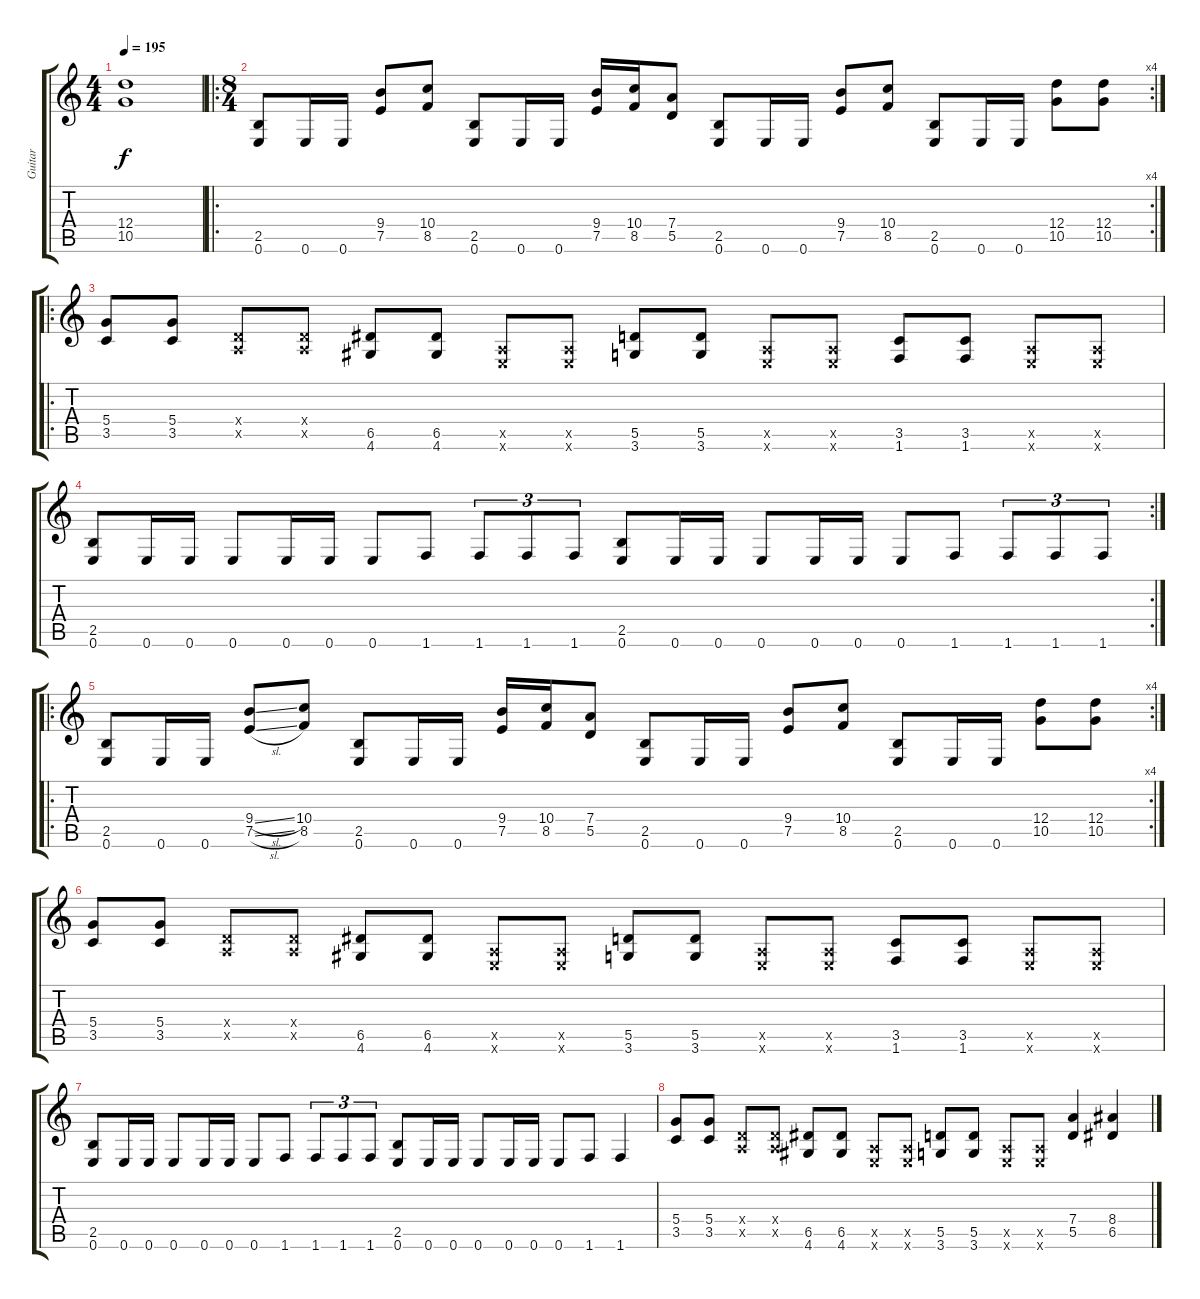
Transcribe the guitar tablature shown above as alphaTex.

\track ("Guitar" "Guitar") {instrument distortionguitar}
\staff {score tabs}
\tuning (E4 B3 G3 D3 A2 E2) {hide}
\ts (4 4)
\tempo 195
\clef g2
\ks c
(12.4{t} 10.5{t}).1{dy f} |
\ro
\rc 4
\ts (8 4)
(2.5 0.6).8{instrument distortionguitar} 0.6.16 0.6.16 (9.4 7.5).8 (10.4 8.5).8 (2.5 0.6).8 0.6.16 0.6.16 (9.4 7.5).16 (10.4 8.5).16 (7.4 5.5).8 (2.5 0.6).8 0.6.16 0.6.16 (9.4 7.5).8 (10.4 8.5).8 (2.5 0.6).8 0.6.16 0.6.16 (12.4 10.5).8 (12.4 10.5).8 |
\ro
(5.4 3.5).8 (5.4 3.5).8 (0.4{x} 0.5{x}).8 (0.4{x} 0.5{x}).8 (6.5 4.6).8 (6.5 4.6).8 (0.5{x} 0.6{x}).8 (0.5{x} 0.6{x}).8 (5.5 3.6).8 (5.5 3.6).8 (0.5{x} 0.6{x}).8 (0.5{x} 0.6{x}).8 (3.5 1.6).8 (3.5 1.6).8 (0.5{x} 0.6{x}).8 (0.5{x} 0.6{x}).8 |
\rc 2
(2.5 0.6).8 0.6.16 0.6.16 0.6.8 0.6.16 0.6.16 0.6.8 1.6.8 1.6.8{tu (3 2)} 1.6.8{tu (3 2)} 1.6.8{tu (3 2)} (2.5 0.6).8 0.6.16 0.6.16 0.6.8 0.6.16 0.6.16 0.6.8 1.6.8 1.6.8{tu (3 2)} 1.6.8{tu (3 2)} 1.6.8{tu (3 2)} |
\ro
\rc 4
(2.5 0.6).8{instrument distortionguitar} 0.6.16 0.6.16 (9.4{sl} 7.5{sl}).8 (10.4 8.5).8 (2.5 0.6).8 0.6.16 0.6.16 (9.4 7.5).16 (10.4 8.5).16 (7.4 5.5).8 (2.5 0.6).8 0.6.16 0.6.16 (9.4 7.5).8 (10.4 8.5).8 (2.5 0.6).8 0.6.16 0.6.16 (12.4 10.5).8 (12.4 10.5).8 |
(5.4 3.5).8 (5.4 3.5).8 (0.4{x} 0.5{x}).8 (0.4{x} 0.5{x}).8 (6.5 4.6).8 (6.5 4.6).8 (0.5{x} 0.6{x}).8 (0.5{x} 0.6{x}).8 (5.5 3.6).8 (5.5 3.6).8 (0.5{x} 0.6{x}).8 (0.5{x} 0.6{x}).8 (3.5 1.6).8 (3.5 1.6).8 (0.5{x} 0.6{x}).8 (0.5{x} 0.6{x}).8 |
(2.5 0.6).8 0.6.16 0.6.16 0.6.8 0.6.16 0.6.16 0.6.8 1.6.8 1.6.8{tu (3 2)} 1.6.8{tu (3 2)} 1.6.8{tu (3 2)} (2.5 0.6).8 0.6.16 0.6.16 0.6.8 0.6.16 0.6.16 0.6.8 1.6.8 1.6.4 |
(5.4 3.5).8 (5.4 3.5).8 (0.4{x} 0.5{x}).8 (0.4{x} 0.5{x}).8 (6.5 4.6).8 (6.5 4.6).8 (0.5{x} 0.6{x}).8 (0.5{x} 0.6{x}).8 (5.5 3.6).8 (5.5 3.6).8 (0.5{x} 0.6{x}).8 (0.5{x} 0.6{x}).8 (7.4 5.5).4 (8.4 6.5).4
